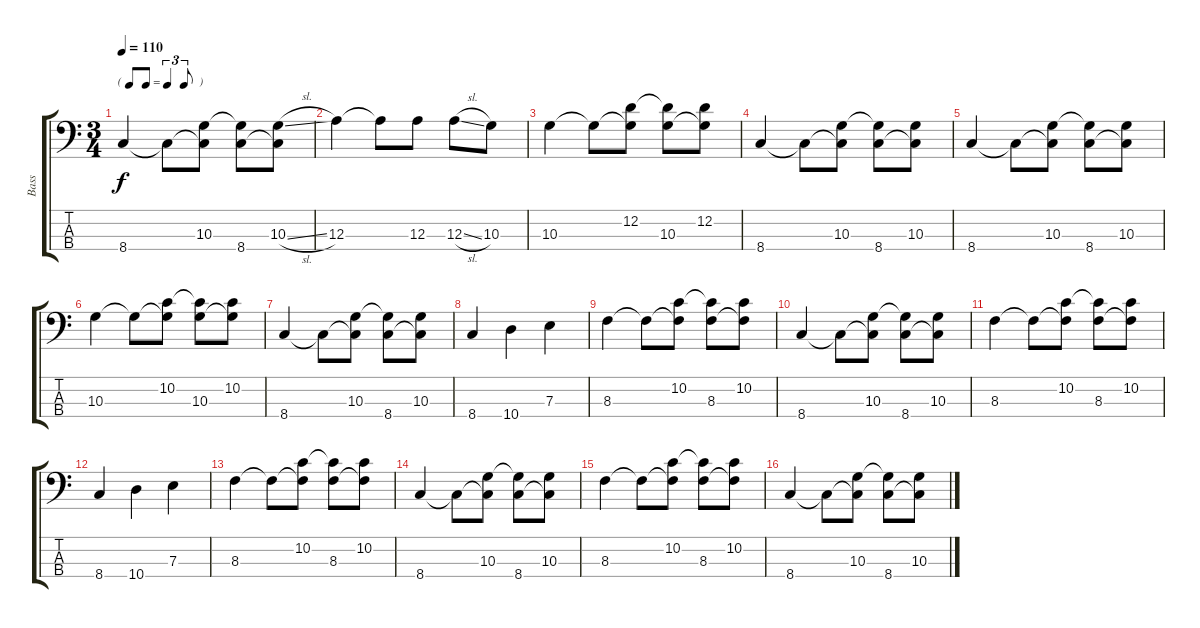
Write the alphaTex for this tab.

\track ("Bass" "Bass") {instrument electricbassfinger}
\staff {score tabs}
\tuning (G2 D2 A1 E1) {hide}
\ts (3 4)
\tf triplet8th
\tempo 110
\clef f4
\ks c
8.4.4{dy f} 8.4{t}.8 (10.3 8.4{t}).8 (10.3{t} 8.4).8 (10.3{sl} 8.4{t}).8 |
12.3.4 12.3{t}.8 12.3.8 12.3{sl}.8 10.3.8 |
10.3.4 10.3{t}.8 (12.2 10.3{t}).8 (12.2{t} 10.3).8 (12.2 10.3{t}).8 |
8.4.4 8.4{t}.8 (10.3 8.4{t}).8 (10.3{t} 8.4).8 (10.3 8.4{t}).8 |
8.4.4 8.4{t}.8 (10.3 8.4{t}).8 (10.3{t} 8.4).8 (10.3 8.4{t}).8 |
10.3.4 10.3{t}.8 (10.2 10.3{t}).8 (10.2{t} 10.3).8 (10.2 10.3{t}).8 |
8.4.4 8.4{t}.8 (10.3 8.4{t}).8 (10.3{t} 8.4).8 (10.3 8.4{t}).8 |
8.4.4 10.4.4 7.3.4 |
8.3.4 8.3{t}.8 (10.2 8.3{t}).8 (10.2{t} 8.3).8 (10.2 8.3{t}).8 |
8.4.4 8.4{t}.8 (10.3 8.4{t}).8 (10.3{t} 8.4).8 (10.3 8.4{t}).8 |
8.3.4 8.3{t}.8 (10.2 8.3{t}).8 (10.2{t} 8.3).8 (10.2 8.3{t}).8 |
8.4.4 10.4.4 7.3.4 |
8.3.4 8.3{t}.8 (10.2 8.3{t}).8 (10.2{t} 8.3).8 (10.2 8.3{t}).8 |
8.4.4 8.4{t}.8 (10.3 8.4{t}).8 (10.3{t} 8.4).8 (10.3 8.4{t}).8 |
8.3.4 8.3{t}.8 (10.2 8.3{t}).8 (10.2{t} 8.3).8 (10.2 8.3{t}).8 |
8.4.4 8.4{t}.8 (10.3 8.4{t}).8 (10.3{t} 8.4).8 (10.3 8.4{t}).8
